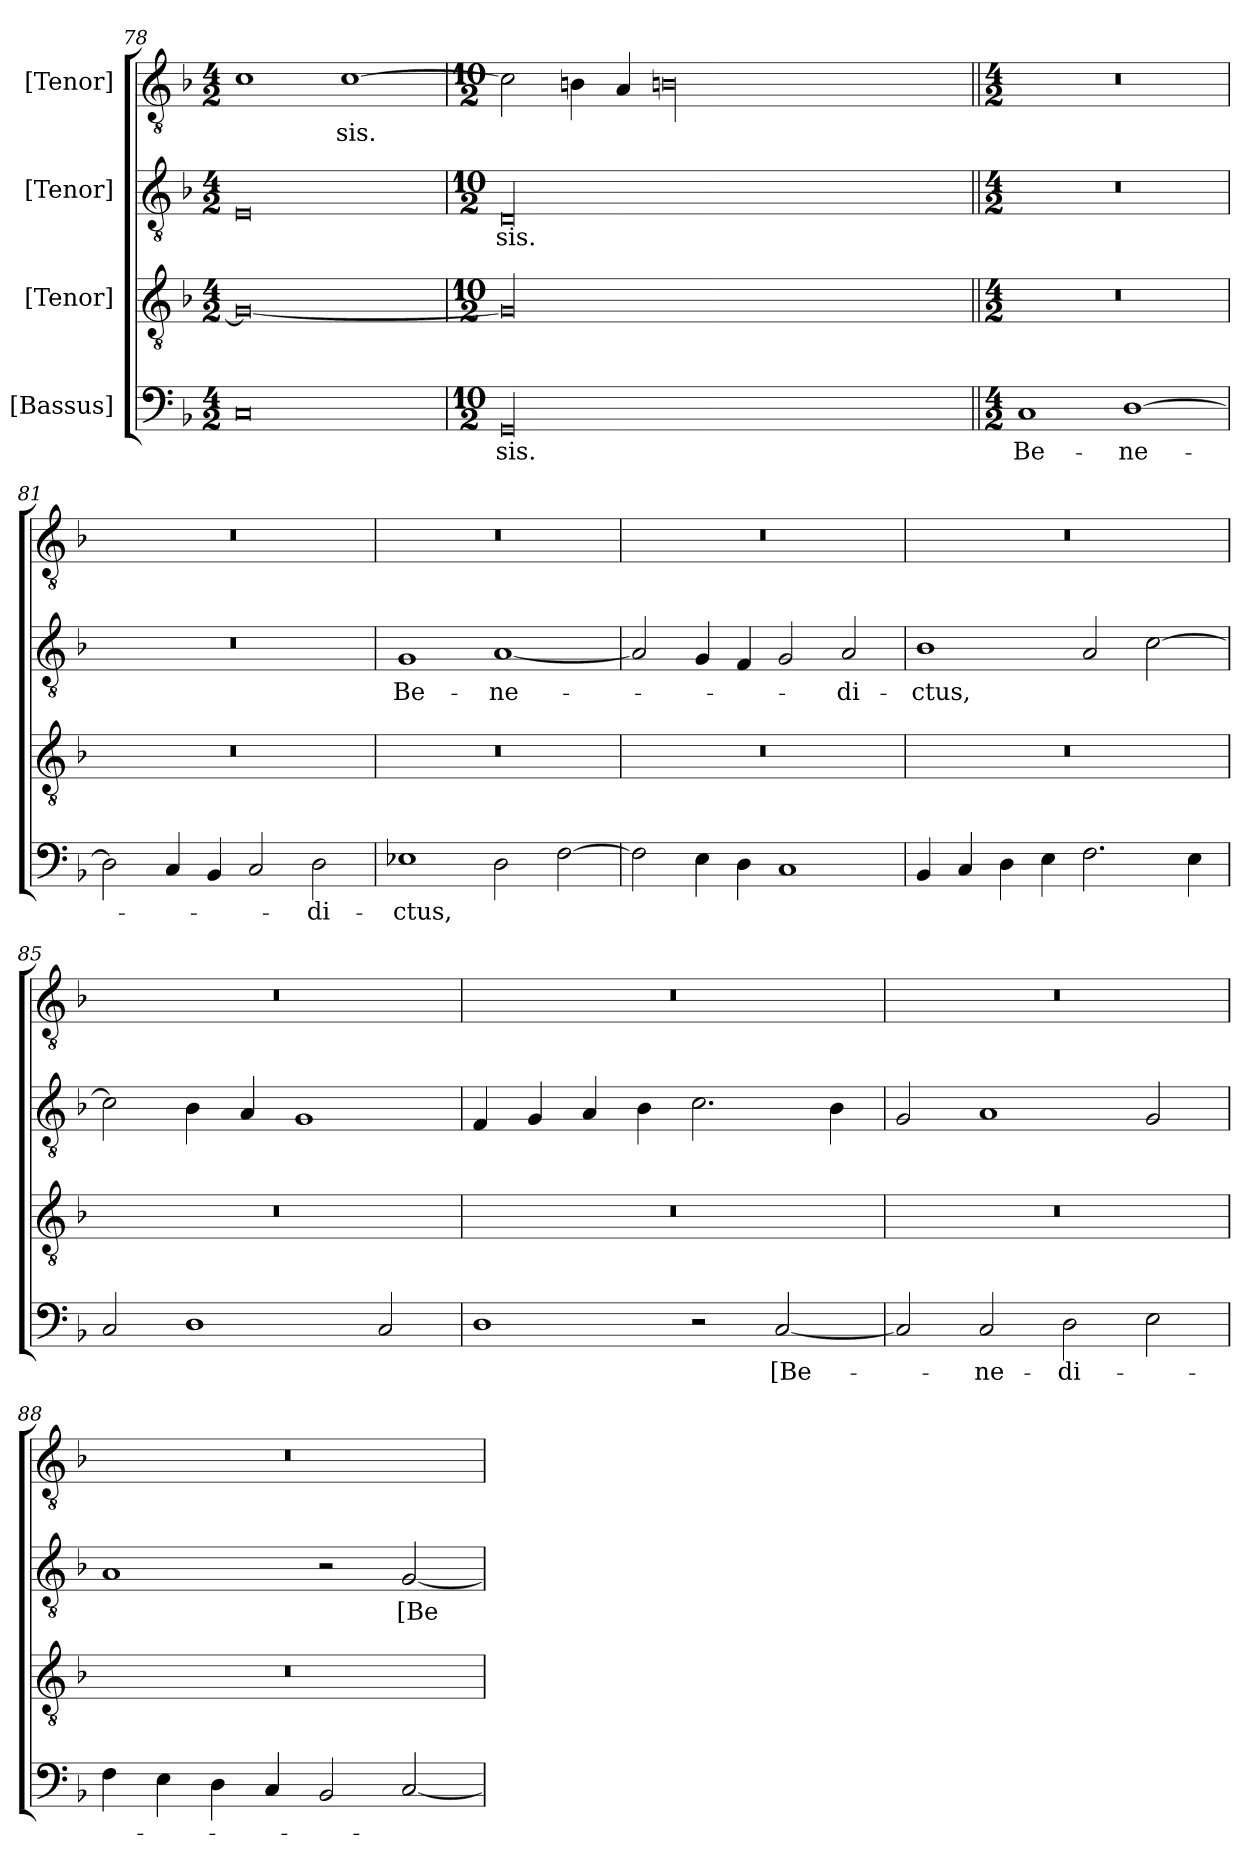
**kern	**text	**kern	**kern	**text	**kern	**text
*part4	*part4	*part3	*part2	*part2	*part1	*part1
*staff4	*staff4	*staff3	*staff2	*staff2	*staff1	*staff1
*I"[Bassus]	*	*I"[Tenor]	*I"[Tenor]	*	*I"[Tenor]	*
*clefF4	*	*clefGv2	*clefGv2	*	*clefGv2	*
*k[b-]	*	*k[b-]	*k[b-]	*	*k[b-]	*
*M4/2	*	*M4/2	*M4/2	*	*M4/2	*
=78	=78	=78	=78	=78	=78	=78
0C/	.	0G/_	0E/	.	1c\	.
.	.	.	.	.	[1c\	-sis.
=79	=79	=79	=79	=79	=79	=79
*M10/2	*	*M10/2	*M10/2	*	*M10/2	*
00GG/	-sis.	00G/]	00D/	-sis.	2c\]	.
.	.	.	.	.	4Bn\	.
.	.	.	.	.	4A/	.
.	.	.	.	.	00Bn\	.
1ryy	.	1ryy	1ryy	.	.	.
=80||	=80||	=80||	=80||	=80||	=80||	=80||
*M4/2	*	*M4/2	*M4/2	*	*M4/2	*
1C/	Be-	0r	0r	.	0r	.
[1D\	-ne-	.	.	.	.	.
=81	=81	=81	=81	=81	=81	=81
2D\]	.	0r	0r	.	0r	.
4C/	.	.	.	.	.	.
4BB-/	.	.	.	.	.	.
2C/	.	.	.	.	.	.
2D\	-di-	.	.	.	.	.
=82	=82	=82	=82	=82	=82	=82
1E-X\	-ctus,	0r	1G/	Be-	0r	.
2D\	.	.	[1A/	-ne-	.	.
[2F\	.	.	.	.	.	.
=83	=83	=83	=83	=83	=83	=83
2F\]	.	0r	2A/]	.	0r	.
4E\	.	.	4G/	.	.	.
4D\	.	.	4F/	.	.	.
1C/	.	.	2G/	.	.	.
.	.	.	2A/	-di-	.	.
=84	=84	=84	=84	=84	=84	=84
4BB-/	.	0r	1B-\	-ctus,	0r	.
4C/	.	.	.	.	.	.
4D\	.	.	.	.	.	.
4E\	.	.	.	.	.	.
2.F\	.	.	2A/	.	.	.
.	.	.	[2c\	.	.	.
4E\	.	.	.	.	.	.
=85	=85	=85	=85	=85	=85	=85
2C/	.	0r	2c\]	.	0r	.
1D\	.	.	4B-\	.	.	.
.	.	.	4A/	.	.	.
.	.	.	1G/	.	.	.
2C/	.	.	.	.	.	.
=86	=86	=86	=86	=86	=86	=86
1D\	.	0r	4F/	.	0r	.
.	.	.	4G/	.	.	.
.	.	.	4A/	.	.	.
.	.	.	4B-\	.	.	.
2r	.	.	2.c\	.	.	.
[2C/	[Be-	.	.	.	.	.
.	.	.	4B-\	.	.	.
=87	=87	=87	=87	=87	=87	=87
2C/]	.	0r	2G/	.	0r	.
2C/	-ne-	.	1A/	.	.	.
2D\	-di-	.	.	.	.	.
2E\	.	.	2G/	.	.	.
=88	=88	=88	=88	=88	=88	=88
4F\	.	0r	1A/	.	0r	.
4E\	.	.	.	.	.	.
4D\	.	.	.	.	.	.
4C/	.	.	.	.	.	.
2BB-/	.	.	2r	.	.	.
[2C/	.	.	[2G/	[Be-	.	.
=	=	=	=	=	=	=
*-	*-	*-	*-	*-	*-	*-
